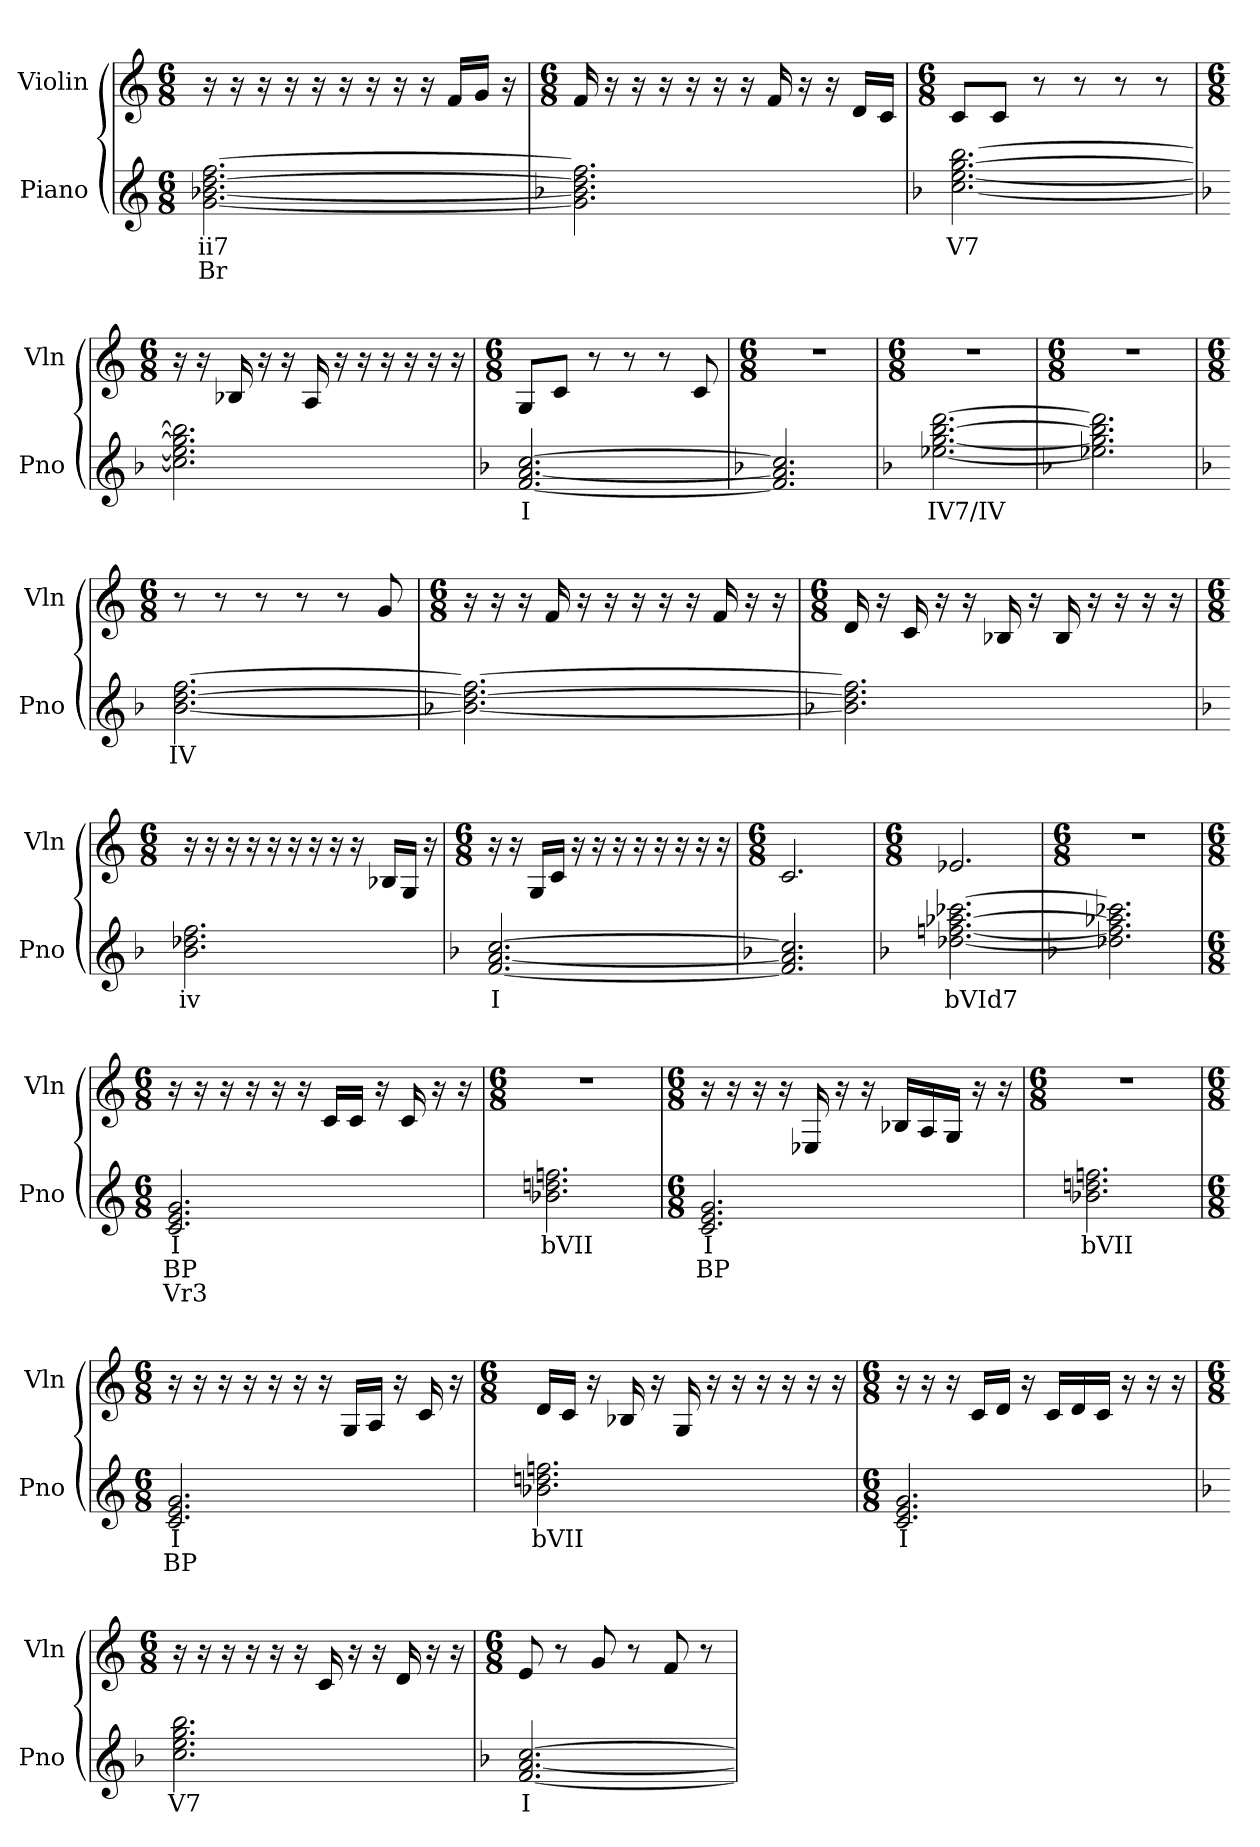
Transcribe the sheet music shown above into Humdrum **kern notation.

**kern	**text	**text	**text	**kern
*part2	*part2	*part2	*part2	*part1
*staff2	*staff2	*staff2	*staff2	*staff1
*I"Piano	*	*	*	*I"Violin
*I'Pno	*	*	*	*I'Vln
*k[]	*	*	*	*
*C:	*	*	*	*
*M6/8	*	*	*	*M6/8
=	=	=	=	=
[2.g [2.b-X [2.dd [2.ff	ii7	Br	.	16r
.	.	.	.	16r
.	.	.	.	16r
.	.	.	.	16r
.	.	.	.	16r
.	.	.	.	16r
.	.	.	.	16r
.	.	.	.	16r
.	.	.	.	16r
.	.	.	.	16fLL
.	.	.	.	16gJJ
.	.	.	.	16r
=	=	=	=	=
*k[b-]	*	*	*	*
*F:	*	*	*	*
*	*	*	*	*M6/8
2.g] 2.b-] 2.dd] 2.ff]	.	.	.	16f
.	.	.	.	16r
.	.	.	.	16r
.	.	.	.	16r
.	.	.	.	16r
.	.	.	.	16r
.	.	.	.	16r
.	.	.	.	16f
.	.	.	.	16r
.	.	.	.	16r
.	.	.	.	16dLL
.	.	.	.	16cJJ
=	=	=	=	=
*k[b-]	*	*	*	*
*F:	*	*	*	*
*	*	*	*	*M6/8
[2.cc [2.ee [2.gg [2.bb-	V7	.	.	8cL
.	.	.	.	8cJ
.	.	.	.	8r
.	.	.	.	8r
.	.	.	.	8r
.	.	.	.	8r
=	=	=	=	=
*k[b-]	*	*	*	*
*F:	*	*	*	*
*	*	*	*	*M6/8
2.cc] 2.ee] 2.gg] 2.bb-]	.	.	.	16r
.	.	.	.	16r
.	.	.	.	16B-X
.	.	.	.	16r
.	.	.	.	16r
.	.	.	.	16A
.	.	.	.	16r
.	.	.	.	16r
.	.	.	.	16r
.	.	.	.	16r
.	.	.	.	16r
.	.	.	.	16r
=	=	=	=	=
*k[b-]	*	*	*	*
*F:	*	*	*	*
*	*	*	*	*M6/8
[2.f [2.a [2.cc	I	.	.	8GL
.	.	.	.	8cJ
.	.	.	.	8r
.	.	.	.	8r
.	.	.	.	8r
.	.	.	.	8c
=	=	=	=	=
*k[b-]	*	*	*	*
*F:	*	*	*	*
*	*	*	*	*M6/8
2.f] 2.a] 2.cc]	.	.	.	2.r
=	=	=	=	=
*k[b-]	*	*	*	*
*F:	*	*	*	*
*	*	*	*	*M6/8
[2.ee-X [2.gg [2.bb- [2.ddd	IV7/IV	.	.	2.r
=	=	=	=	=
*k[b-]	*	*	*	*
*F:	*	*	*	*
*	*	*	*	*M6/8
2.ee-X] 2.gg] 2.bb-] 2.ddd]	.	.	.	2.r
=	=	=	=	=
*k[b-]	*	*	*	*
*F:	*	*	*	*
*	*	*	*	*M6/8
[2.b- [2.dd [2.ff	IV	.	.	8r
.	.	.	.	8r
.	.	.	.	8r
.	.	.	.	8r
.	.	.	.	8r
.	.	.	.	8g
=	=	=	=	=
*k[b-]	*	*	*	*
*F:	*	*	*	*
*	*	*	*	*M6/8
2.b-_ 2.dd_ 2.ff_	.	.	.	16r
.	.	.	.	16r
.	.	.	.	16r
.	.	.	.	16f
.	.	.	.	16r
.	.	.	.	16r
.	.	.	.	16r
.	.	.	.	16r
.	.	.	.	16r
.	.	.	.	16f
.	.	.	.	16r
.	.	.	.	16r
=	=	=	=	=
*k[b-]	*	*	*	*
*F:	*	*	*	*
*	*	*	*	*M6/8
2.b-] 2.dd] 2.ff]	.	.	.	16d
.	.	.	.	16r
.	.	.	.	16c
.	.	.	.	16r
.	.	.	.	16r
.	.	.	.	16B-X
.	.	.	.	16r
.	.	.	.	16B-
.	.	.	.	16r
.	.	.	.	16r
.	.	.	.	16r
.	.	.	.	16r
=	=	=	=	=
*k[b-]	*	*	*	*
*F:	*	*	*	*
*	*	*	*	*M6/8
2.b- 2.dd-X 2.ff	iv	.	.	16r
.	.	.	.	16r
.	.	.	.	16r
.	.	.	.	16r
.	.	.	.	16r
.	.	.	.	16r
.	.	.	.	16r
.	.	.	.	16r
.	.	.	.	16r
.	.	.	.	16B-XLL
.	.	.	.	16GJJ
.	.	.	.	16r
=	=	=	=	=
*k[b-]	*	*	*	*
*F:	*	*	*	*
*	*	*	*	*M6/8
[2.f [2.a [2.cc	I	.	.	16r
.	.	.	.	16r
.	.	.	.	16GLL
.	.	.	.	16cJJ
.	.	.	.	16r
.	.	.	.	16r
.	.	.	.	16r
.	.	.	.	16r
.	.	.	.	16r
.	.	.	.	16r
.	.	.	.	16r
.	.	.	.	16r
=	=	=	=	=
*k[b-]	*	*	*	*
*F:	*	*	*	*
*	*	*	*	*M6/8
2.f] 2.a] 2.cc]	.	.	.	2.c
=	=	=	=	=
*k[b-]	*	*	*	*
*F:	*	*	*	*
*	*	*	*	*M6/8
[2.dd-X [2.ffn [2.aa-X [2.ccc-X	bVId7	.	.	2.e-X
=	=	=	=	=
*k[b-]	*	*	*	*
*F:	*	*	*	*
*	*	*	*	*M6/8
2.dd-X] 2.ffn] 2.aa-X] 2.ccc-X]	.	.	.	2.r
=	=	=	=	=
*k[]	*	*	*	*
*C:	*	*	*	*
*M6/8	*	*	*	*M6/8
2.c 2.e 2.g	I	BP	Vr3	16r
.	.	.	.	16r
.	.	.	.	16r
.	.	.	.	16r
.	.	.	.	16r
.	.	.	.	16r
.	.	.	.	16cLL
.	.	.	.	16cJJ
.	.	.	.	16r
.	.	.	.	16c
.	.	.	.	16r
.	.	.	.	16r
=	=	=	=	=
*k[]	*	*	*	*
*C:	*	*	*	*
*	*	*	*	*M6/8
2.b-X 2.ddn 2.ffn	bVII	.	.	2.r
=	=	=	=	=
*k[]	*	*	*	*
*C:	*	*	*	*
*M6/8	*	*	*	*M6/8
2.c 2.e 2.g	I	BP	.	16r
.	.	.	.	16r
.	.	.	.	16r
.	.	.	.	16r
.	.	.	.	16E-X
.	.	.	.	16r
.	.	.	.	16r
.	.	.	.	16B-XLL
.	.	.	.	16A
.	.	.	.	16GJJ
.	.	.	.	16r
.	.	.	.	16r
=	=	=	=	=
*k[]	*	*	*	*
*C:	*	*	*	*
*	*	*	*	*M6/8
2.b-X 2.ddn 2.ffn	bVII	.	.	2.r
=	=	=	=	=
*k[]	*	*	*	*
*C:	*	*	*	*
*M6/8	*	*	*	*M6/8
2.c 2.e 2.g	I	BP	.	16r
.	.	.	.	16r
.	.	.	.	16r
.	.	.	.	16r
.	.	.	.	16r
.	.	.	.	16r
.	.	.	.	16r
.	.	.	.	16GLL
.	.	.	.	16AJJ
.	.	.	.	16r
.	.	.	.	16c
.	.	.	.	16r
=	=	=	=	=
*k[]	*	*	*	*
*C:	*	*	*	*
*	*	*	*	*M6/8
2.b-X 2.ddn 2.ffn	bVII	.	.	16dLL
.	.	.	.	16cJJ
.	.	.	.	16r
.	.	.	.	16B-X
.	.	.	.	16r
.	.	.	.	16G
.	.	.	.	16r
.	.	.	.	16r
.	.	.	.	16r
.	.	.	.	16r
.	.	.	.	16r
.	.	.	.	16r
=	=	=	=	=
*k[]	*	*	*	*
*C:	*	*	*	*
*M6/8	*	*	*	*M6/8
2.c 2.e 2.g	I	.	.	16r
.	.	.	.	16r
.	.	.	.	16r
.	.	.	.	16cLL
.	.	.	.	16dJJ
.	.	.	.	16r
.	.	.	.	16cLL
.	.	.	.	16d
.	.	.	.	16cJJ
.	.	.	.	16r
.	.	.	.	16r
.	.	.	.	16r
=	=	=	=	=
*k[b-]	*	*	*	*
*F:	*	*	*	*
*	*	*	*	*M6/8
2.cc 2.ee 2.gg 2.bb-	V7	.	.	16r
.	.	.	.	16r
.	.	.	.	16r
.	.	.	.	16r
.	.	.	.	16r
.	.	.	.	16r
.	.	.	.	16c
.	.	.	.	16r
.	.	.	.	16r
.	.	.	.	16d
.	.	.	.	16r
.	.	.	.	16r
=	=	=	=	=
*k[b-]	*	*	*	*
*F:	*	*	*	*
*	*	*	*	*M6/8
[2.f [2.a [2.cc	I	.	.	8e
.	.	.	.	8r
.	.	.	.	8g
.	.	.	.	8r
.	.	.	.	8f
.	.	.	.	8r
=	=	=	=	=
*-	*-	*-	*-	*-
